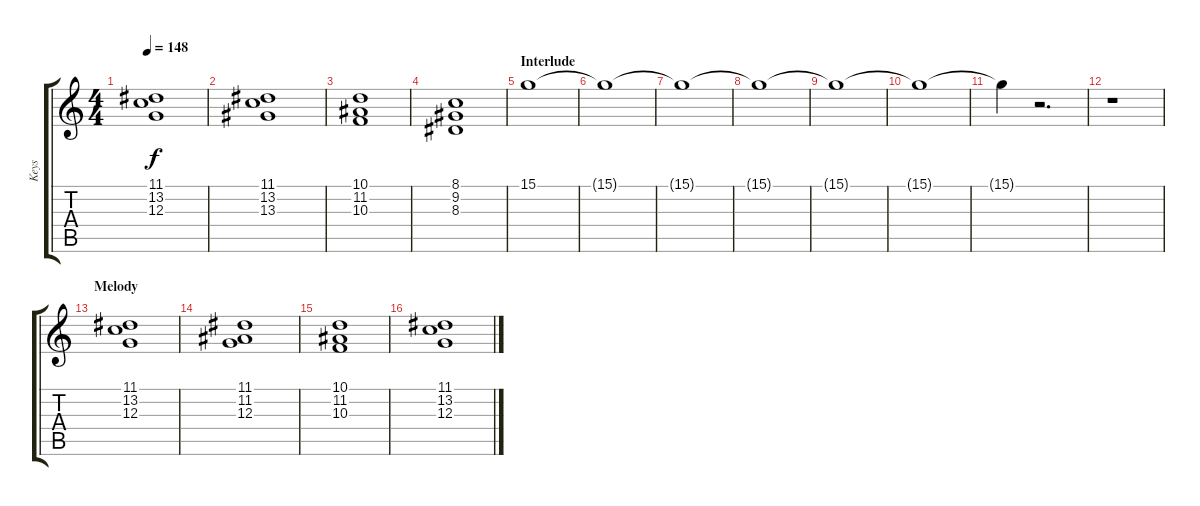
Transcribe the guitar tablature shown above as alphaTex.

\track ("Keys" "Keys") {instrument stringensemble1}
\staff {score tabs}
\tuning (E4 B3 G3 D3 A2 E2) {hide}
\ts (4 4)
\tempo 148
\clef g2
\ks c
(11.1 13.2 12.3).1{dy f} |
(11.1 13.2 13.3).1 |
(10.1 11.2 10.3).1 |
(8.1 9.2 8.3).1 |
\section ("" "Interlude")
15.1.1 |
15.1{t}.1 |
15.1{t}.1 |
15.1{t}.1 |
15.1{t}.1 |
15.1{t}.1 |
15.1{t}.4{volume 0} r.2{d} |
r.1 |
\section ("" "Melody")
(11.1 13.2 12.3).1{volume 9} |
(11.1 11.2 12.3).1 |
(10.1 11.2 10.3).1 |
(11.1 13.2 12.3).1
